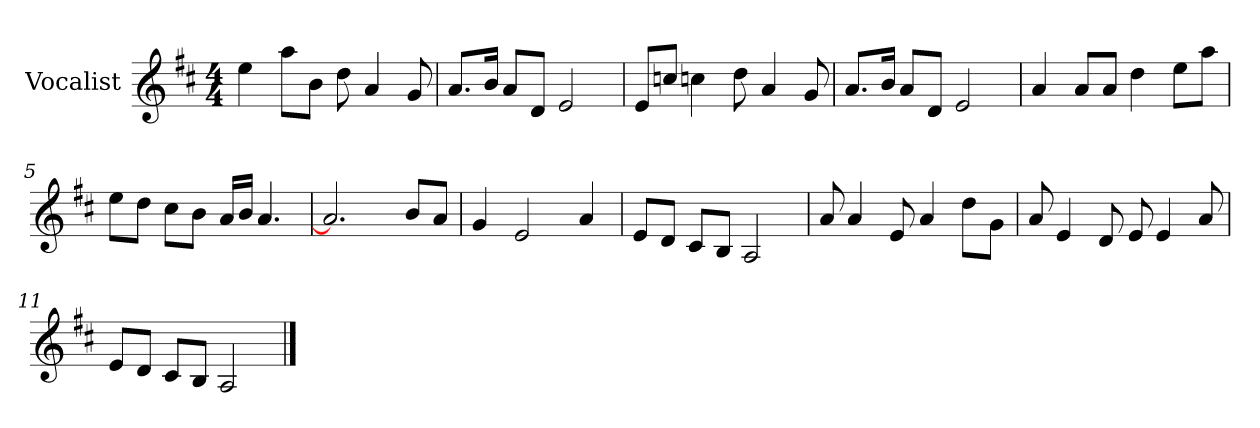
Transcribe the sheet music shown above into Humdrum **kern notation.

**kern
*part1
*staff1
*I"Vocalist
*k[f#c#]
*D:
*M4/4
=
4ee
8aaL
8bJ
8dd
4a
8g
=1
8.aL
16bJk
8aL
8dJ
2e
=2
8eL
8ccnJ
4ccn
8dd
4a
8g
=3
8.aL
16bJk
8aL
8dJ
2e
=4
4a
8aL
8aJ
4dd
8eeL
8aaJ
=5
8eeL
8ddJ
8cc#L
8bJ
16aLL
16bJJ
4.a
=6
2.a]
8bL
8aJ
=7
4g
2e
4a
=8
8eL
8dJ
8c#L
8BJ
2A
=9
8a
4a
8e
4a
8ddL
8gJ
=10
8a
4e
8d
8e
4e
8a
=11
8eL
8dJ
8c#L
8BJ
2A
==
*-
